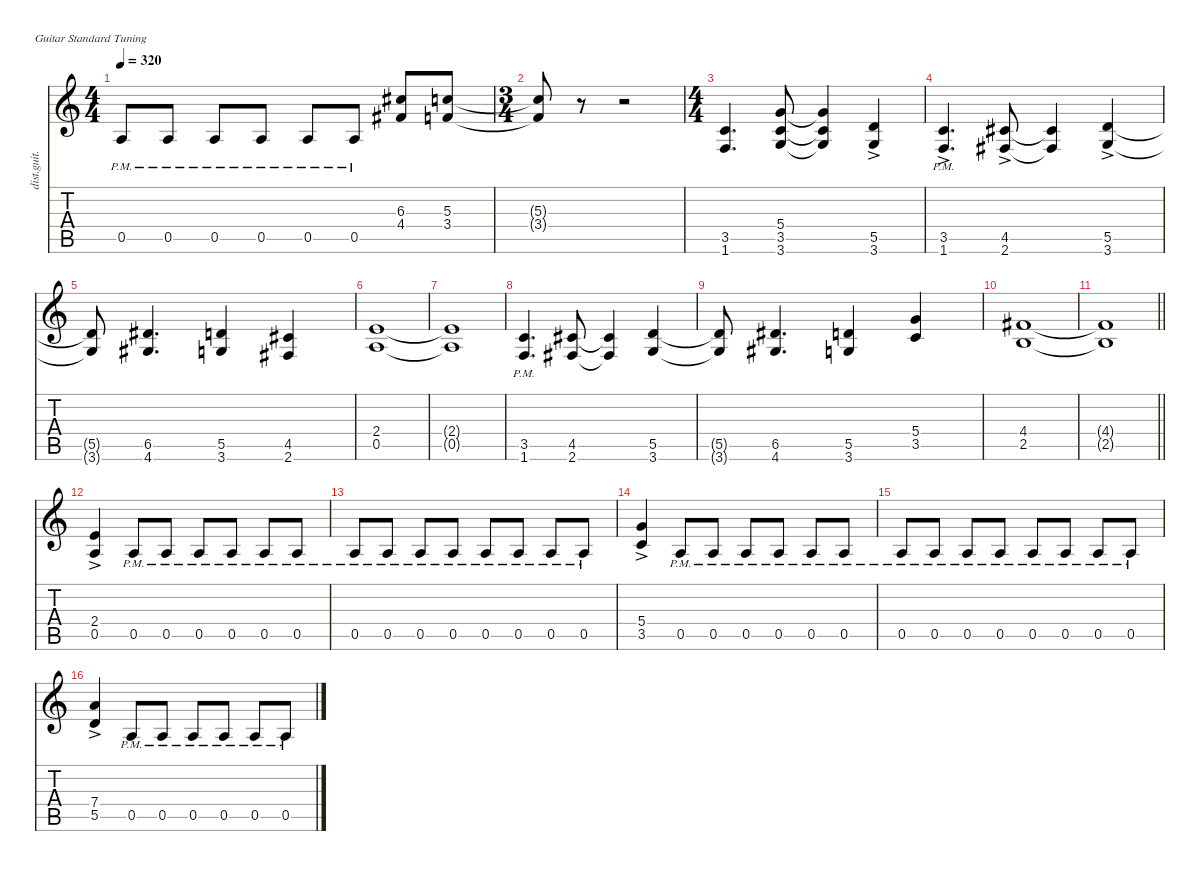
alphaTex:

\defaultSystemsLayout 4
\hideDynamics
\bracketExtendMode nobrackets
\track ("Dave Mustaine" "dist.guit.") {instrument distortionguitar}
\staff {score tabs}
\tuning (E4 B3 G3 D3 A2 E2)
\ts (4 4)
\tempo 320
\clef g2
\ks c
0.5{pm}.8{dy f beam Up} 0.5{pm}.8{beam Up} 0.5{pm}.8{beam Up} 0.5{pm}.8{beam Up} 0.5{pm}.8{beam Up} 0.5{pm}.8{beam Up} (6.3{acc #} 4.4{acc #}).8{beam Up} (5.3 3.4).8{beam Up} |
\ts (3 4)
\beaming (8 2 2 2)
(5.3{t} 3.4{t}).8{beam Up} r.8{beam Down} r.2{beam Down} |
\ts (4 4)
\beaming (8 2 2 2 2)
(3.5 1.6).4{d beam Up} (5.4 3.5 3.6).8{beam Up} (5.4{t} 3.5{t} 3.6{t}).4{beam Up} (5.5{ac} 3.6{ac}).4{beam Up} |
(3.5{ac pm} 1.6{ac pm}).4{d beam Up} (4.5{ac acc #} 2.6{ac acc #}).8{beam Up} (4.5{t acc #} 2.6{t acc #}).4{beam Up} (5.5{ac} 3.6{ac}).4{beam Up} |
(5.5{t} 3.6{t}).8{beam Up} (6.5{acc #} 4.6{acc #}).4{d beam Up} (5.5 3.6).4{beam Up} (4.5{acc #} 2.6{acc #}).4{beam Up} |
(2.4 0.5).1{beam Up} |
(2.4{t} 0.5{t}).1{beam Up} |
(3.5{pm} 1.6{pm}).4{d beam Up} (4.5{acc #} 2.6{acc #}).8{beam Up} (4.5{t acc #} 2.6{t acc #}).4{beam Up} (5.5 3.6).4{beam Up} |
(5.5{t} 3.6{t}).8{beam Up} (6.5{acc #} 4.6{acc #}).4{d beam Up} (5.5 3.6).4{beam Up} (5.4 3.5).4{beam Up} |
(4.4{acc #} 2.5).1{beam Up} |
\barLineRight lightlight
(4.4{t acc #} 2.5{t}).1{beam Up} |
(2.4{ac} 0.5{ac}).4{beam Up} 0.5{pm}.8{beam Up} 0.5{pm}.8{beam Up} 0.5{pm}.8{beam Up} 0.5{pm}.8{beam Up} 0.5{pm}.8{beam Up} 0.5{pm}.8{beam Up} |
0.5{pm}.8{beam Up} 0.5{pm}.8{beam Up} 0.5{pm}.8{beam Up} 0.5{pm}.8{beam Up} 0.5{pm}.8{beam Up} 0.5{pm}.8{beam Up} 0.5{pm}.8{beam Up} 0.5{pm}.8{beam Up} |
(5.4{ac} 3.5{ac}).4{beam Up} 0.5{pm}.8{beam Up} 0.5{pm}.8{beam Up} 0.5{pm}.8{beam Up} 0.5{pm}.8{beam Up} 0.5{pm}.8{beam Up} 0.5{pm}.8{beam Up} |
0.5{pm}.8{beam Up} 0.5{pm}.8{beam Up} 0.5{pm}.8{beam Up} 0.5{pm}.8{beam Up} 0.5{pm}.8{beam Up} 0.5{pm}.8{beam Up} 0.5{pm}.8{beam Up} 0.5{pm}.8{beam Up} |
(7.4{ac} 5.5{ac}).4{beam Up} 0.5{pm}.8{beam Up} 0.5{pm}.8{beam Up} 0.5{pm}.8{beam Up} 0.5{pm}.8{beam Up} 0.5{pm}.8{beam Up} 0.5{pm}.8{beam Up}
